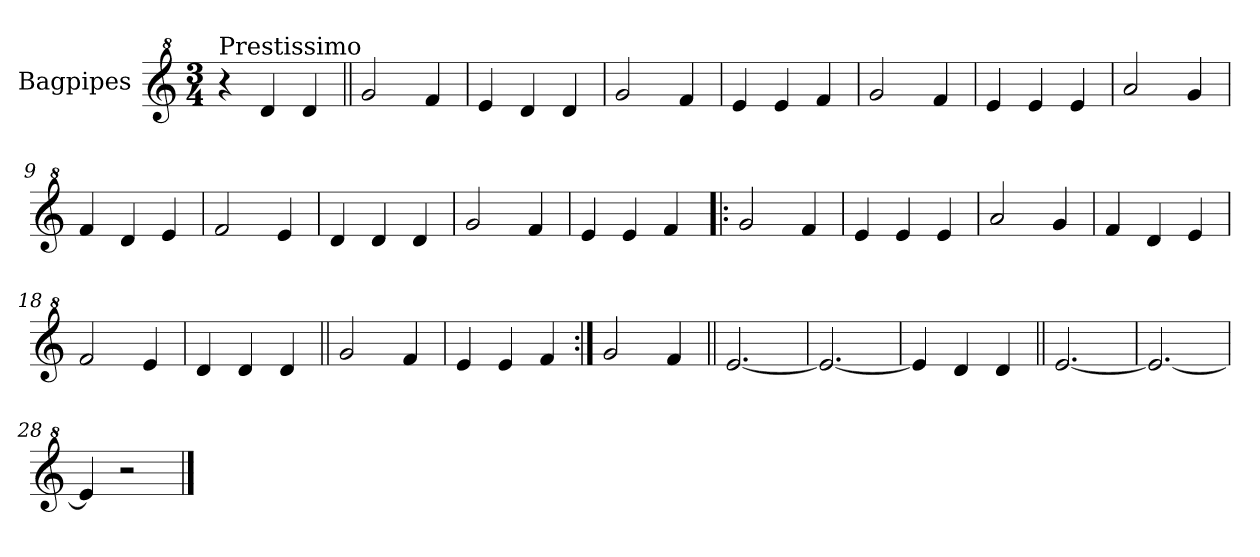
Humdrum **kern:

**kern
*part1
*staff1
*I"Bagpipes
*I'Bag
*clefG^2
*k[]
*C:
*M3/4
=1
!LO:TX:a:t=Prestissimo
4r
4dd/
4dd/
=2||
2gg/
4ff/
=3
4ee/
4dd/
4dd/
=4
2gg/
4ff/
=5
4ee/
4ee/
4ff/
=6
2gg/
4ff/
=7
4ee/
4ee/
4ee/
=8
2aa/
4gg/
=9
4ff/
4dd/
4ee/
=10
2ff/
4ee/
=11
4dd/
4dd/
4dd/
=12
2gg/
4ff/
=13
4ee/
4ee/
4ff/
=14!|:
2gg/
4ff/
!!LO:LB:g=z
=15
4ee/
4ee/
4ee/
=16
2aa/
4gg/
=17
4ff/
4dd/
4ee/
=18
2ff/
4ee/
=19
4dd/
4dd/
4dd/
=20||
2gg/
4ff/
=21
4ee/
4ee/
4ff/
=22:|!
2gg/
4ff/
=23||
[2.ee/
=24
2.ee/_
=25
4ee/]
4dd/
4dd/
=26||
[2.ee/
=27
2.ee/_
=28
4ee/]
2r
==
*-
